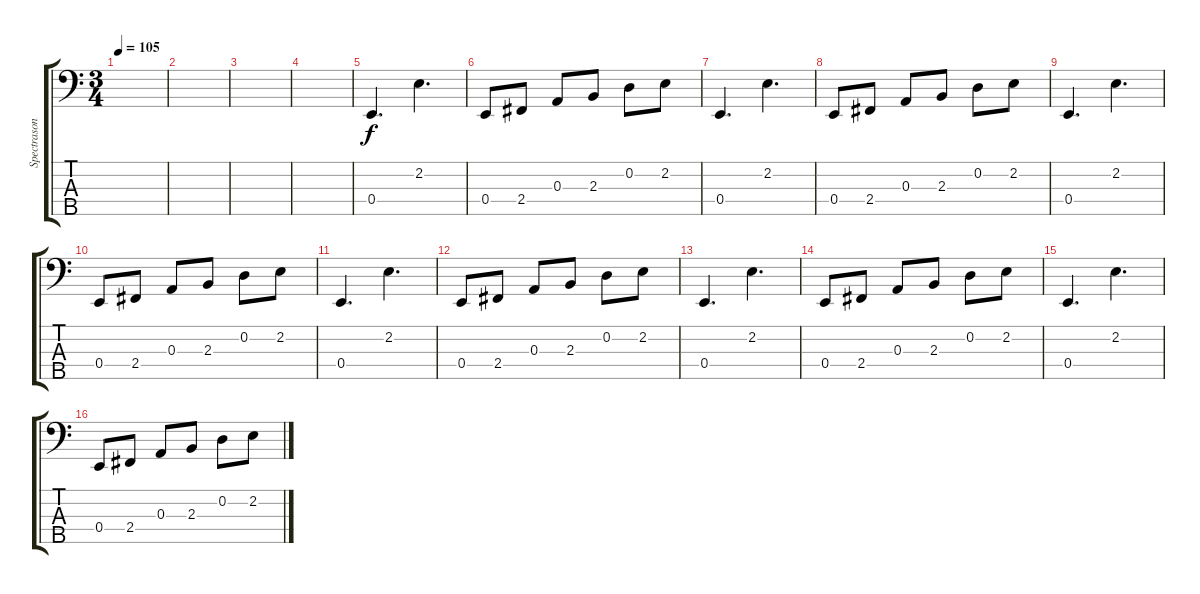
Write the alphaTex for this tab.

\track ("Spectrasonics Omnisphere" "Spectrason") {instrument fretlessbass}
\staff {score tabs}
\tuning (G2 D2 A1 E1 B0) {hide}
\ts (3 4)
\tempo 105
\clef f4
\ks c
|
|
|
|
0.4.4{d} 2.2.4{d} |
0.4.8 2.4.8 0.3.8 2.3.8 0.2.8 2.2.8 |
0.4.4{d} 2.2.4{d} |
0.4.8 2.4.8 0.3.8 2.3.8 0.2.8 2.2.8 |
0.4.4{d} 2.2.4{d} |
0.4.8 2.4.8 0.3.8 2.3.8 0.2.8 2.2.8 |
0.4.4{d} 2.2.4{d} |
0.4.8 2.4.8 0.3.8 2.3.8 0.2.8 2.2.8 |
0.4.4{d} 2.2.4{d} |
0.4.8 2.4.8 0.3.8 2.3.8 0.2.8 2.2.8 |
0.4.4{d} 2.2.4{d} |
0.4.8 2.4.8 0.3.8 2.3.8 0.2.8 2.2.8
